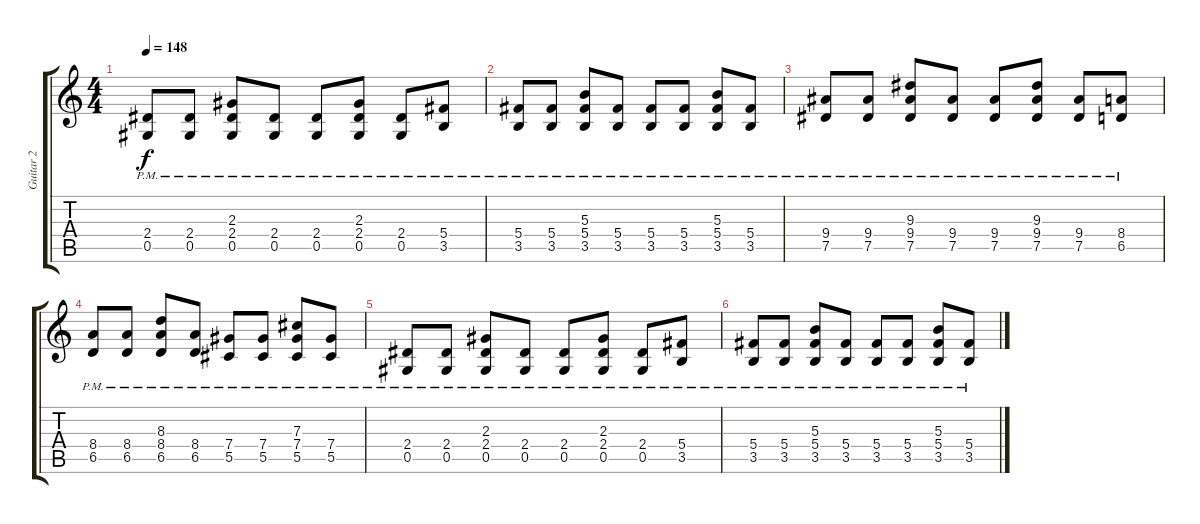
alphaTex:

\track ("Guitar 2" "Guitar 2") {instrument distortionguitar}
\staff {score tabs}
\tuning (Eb4 Bb3 Gb3 Db3 Ab2 Db2) {hide}
\ts (4 4)
\tempo 148
\clef g2
\ks c
(2.4{pm} 0.5{pm}).8{dy f} (2.4{pm} 0.5{pm}).8 (2.3{pm} 2.4{pm} 0.5).8 (2.4{pm} 0.5{pm}).8 (2.4{pm} 0.5{pm}).8 (2.3{pm} 2.4{pm} 0.5).8 (2.4{pm} 0.5{pm}).8 (5.4{pm} 3.5{pm}).8 |
(5.4{pm} 3.5{pm}).8 (5.4{pm} 3.5{pm}).8 (5.3{pm} 5.4{pm} 3.5).8 (5.4{pm} 3.5{pm}).8 (5.4{pm} 3.5{pm}).8 (5.4{pm} 3.5{pm}).8 (5.3{pm} 5.4{pm} 3.5).8 (5.4{pm} 3.5{pm}).8 |
(9.4{pm} 7.5{pm}).8 (9.4{pm} 7.5{pm}).8 (9.3{pm} 9.4{pm} 7.5).8 (9.4{pm} 7.5{pm}).8 (9.4{pm} 7.5{pm}).8 (9.3{pm} 9.4{pm} 7.5).8 (9.4{pm} 7.5{pm}).8 (8.4{pm} 6.5{pm}).8 |
(8.4{pm} 6.5{pm}).8 (8.4{pm} 6.5{pm}).8 (8.3{pm} 8.4{pm} 6.5).8 (8.4{pm} 6.5{pm}).8 (7.4{pm} 5.5{pm}).8 (7.4{pm} 5.5{pm}).8 (7.3{pm} 7.4{pm} 5.5).8 (7.4{pm} 5.5{pm}).8 |
(2.4{pm} 0.5{pm}).8 (2.4{pm} 0.5{pm}).8 (2.3{pm} 2.4{pm} 0.5).8 (2.4{pm} 0.5{pm}).8 (2.4{pm} 0.5{pm}).8 (2.3{pm} 2.4{pm} 0.5).8 (2.4{pm} 0.5{pm}).8 (5.4{pm} 3.5{pm}).8 |
(5.4{pm} 3.5{pm}).8 (5.4{pm} 3.5{pm}).8 (5.3{pm} 5.4{pm} 3.5).8 (5.4{pm} 3.5{pm}).8 (5.4{pm} 3.5{pm}).8 (5.4{pm} 3.5{pm}).8 (5.3{pm} 5.4{pm} 3.5).8 (5.4{pm} 3.5{pm}).8
